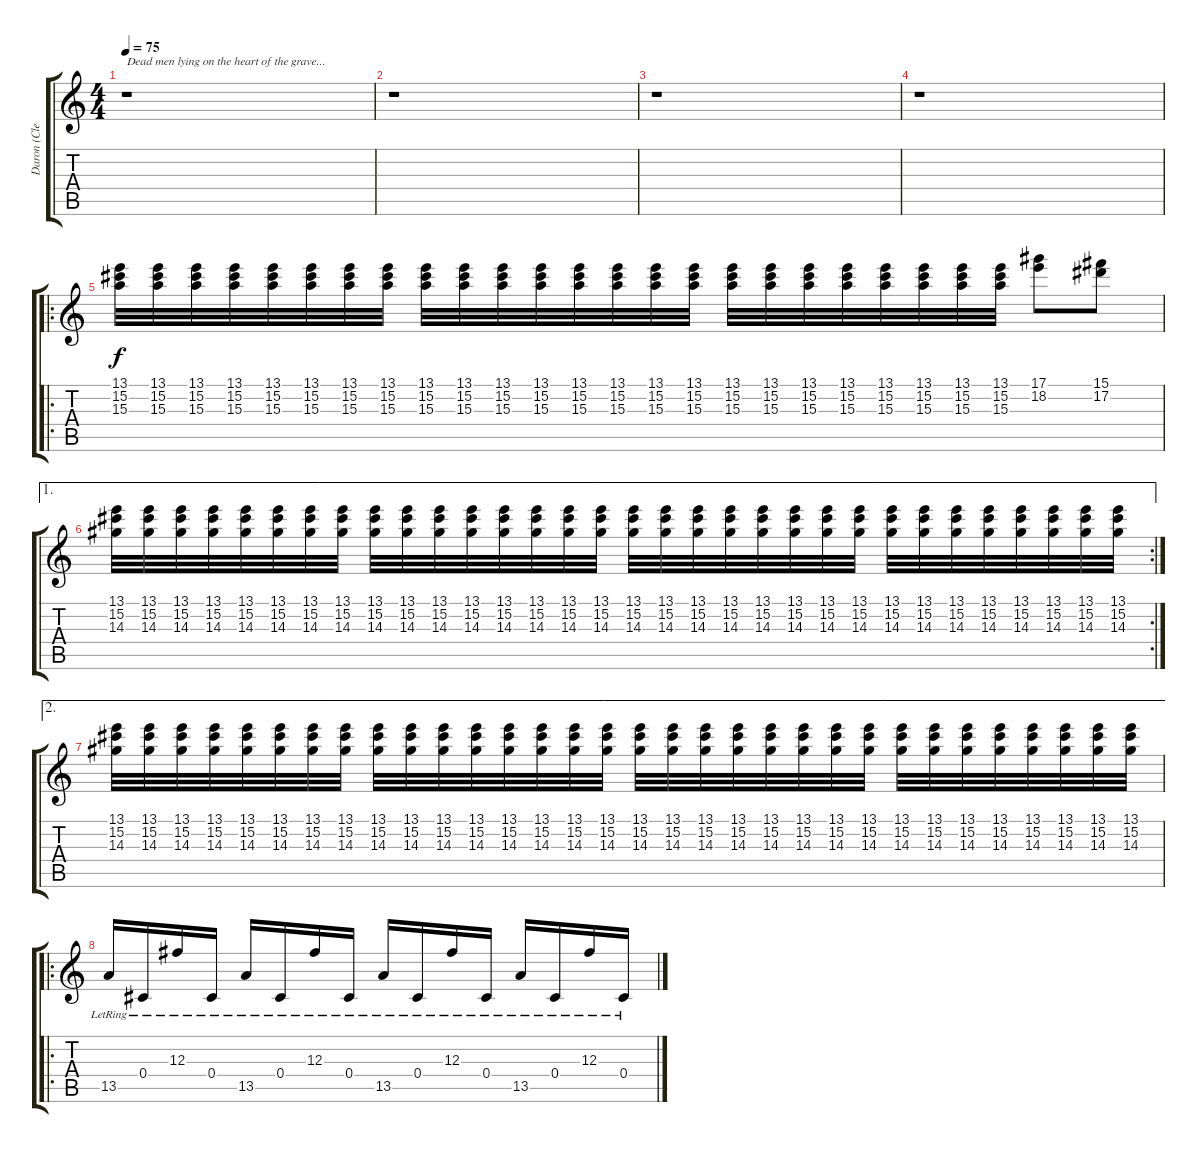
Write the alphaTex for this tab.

\track ("Daron (Clean)" "Daron (Cle") {instrument electricguitarclean}
\staff {score tabs}
\tuning (Eb4 Bb3 Gb3 Db3 Ab2 Db2) {hide}
\ts (4 4)
\tempo 75
\clef g2
\ks c
r.1{txt "Dead men lying on the heart of the grave..." dy f} |
r.1 |
r.1 |
r.1 |
\ro
(13.1 15.2 15.3).32 (13.1 15.2 15.3).32 (13.1 15.2 15.3).32 (13.1 15.2 15.3).32 (13.1 15.2 15.3).32 (13.1 15.2 15.3).32 (13.1 15.2 15.3).32 (13.1 15.2 15.3).32 (13.1 15.2 15.3).32 (13.1 15.2 15.3).32 (13.1 15.2 15.3).32 (13.1 15.2 15.3).32 (13.1 15.2 15.3).32 (13.1 15.2 15.3).32 (13.1 15.2 15.3).32 (13.1 15.2 15.3).32 (13.1 15.2 15.3).32 (13.1 15.2 15.3).32 (13.1 15.2 15.3).32 (13.1 15.2 15.3).32 (13.1 15.2 15.3).32 (13.1 15.2 15.3).32 (13.1 15.2 15.3).32 (13.1 15.2 15.3).32 (17.1 18.2).8 (15.1 17.2).8 |
\ae 1
\rc 2
(13.1 15.2 14.3).32 (13.1 15.2 14.3).32 (13.1 15.2 14.3).32 (13.1 15.2 14.3).32 (13.1 15.2 14.3).32 (13.1 15.2 14.3).32 (13.1 15.2 14.3).32 (13.1 15.2 14.3).32 (13.1 15.2 14.3).32 (13.1 15.2 14.3).32 (13.1 15.2 14.3).32 (13.1 15.2 14.3).32 (13.1 15.2 14.3).32 (13.1 15.2 14.3).32 (13.1 15.2 14.3).32 (13.1 15.2 14.3).32 (13.1 15.2 14.3).32 (13.1 15.2 14.3).32 (13.1 15.2 14.3).32 (13.1 15.2 14.3).32 (13.1 15.2 14.3).32 (13.1 15.2 14.3).32 (13.1 15.2 14.3).32 (13.1 15.2 14.3).32 (13.1 15.2 14.3).32 (13.1 15.2 14.3).32 (13.1 15.2 14.3).32 (13.1 15.2 14.3).32 (13.1 15.2 14.3).32 (13.1 15.2 14.3).32 (13.1 15.2 14.3).32 (13.1 15.2 14.3).32 |
\ae 2
(13.1 15.2 14.3).32 (13.1 15.2 14.3).32 (13.1 15.2 14.3).32 (13.1 15.2 14.3).32 (13.1 15.2 14.3).32 (13.1 15.2 14.3).32 (13.1 15.2 14.3).32 (13.1 15.2 14.3).32 (13.1 15.2 14.3).32 (13.1 15.2 14.3).32 (13.1 15.2 14.3).32 (13.1 15.2 14.3).32 (13.1 15.2 14.3).32 (13.1 15.2 14.3).32 (13.1 15.2 14.3).32 (13.1 15.2 14.3).32 (13.1 15.2 14.3).32 (13.1 15.2 14.3).32 (13.1 15.2 14.3).32 (13.1 15.2 14.3).32 (13.1 15.2 14.3).32 (13.1 15.2 14.3).32 (13.1 15.2 14.3).32 (13.1 15.2 14.3).32 (13.1 15.2 14.3).32 (13.1 15.2 14.3).32 (13.1 15.2 14.3).32 (13.1 15.2 14.3).32 (13.1 15.2 14.3).32 (13.1 15.2 14.3).32 (13.1 15.2 14.3).32 (13.1 15.2 14.3).32 |
\ro
13.5{lr}.16 0.4{lr}.16 12.3{lr}.16 0.4{lr}.16 13.5{lr}.16 0.4{lr}.16 12.3{lr}.16 0.4{lr}.16 13.5{lr}.16 0.4{lr}.16 12.3{lr}.16 0.4{lr}.16 13.5{lr}.16 0.4{lr}.16 12.3{lr}.16 0.4{lr}.16
